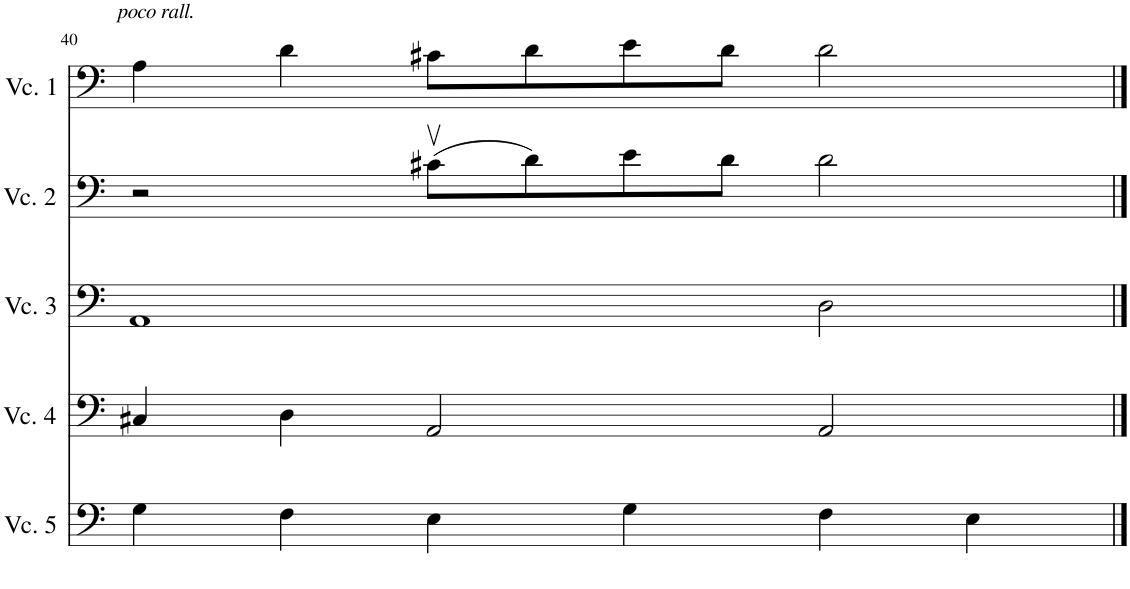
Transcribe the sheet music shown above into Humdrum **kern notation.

**kern	**kern	**kern	**kern	**kern
*part5	*part4	*part3	*part2	*part1
*staff5	*staff4	*staff3	*staff2	*staff1
*I"Cello 5	*I"Cello 4	*I"Cello 3	*I"Cello 2	*I"Cello 1
!!LO:PB:g=z
*clefF4	*clefF4	*clefF4	*clefF4	*clefF4
*k[]	*k[]	*k[]	*k[]	*k[]
*M3/2	*M3/2	*M3/2	*M3/2	*M3/2
=40	=40	=40	=40	=40
!	!	!	!	!LO:TX:a:i:t=poco rall.
4G\	4C#X/	1AA	2r	4A\
4F\	4D\	.	.	4d\
4E\	2AA/	.	(8c#Xv\L	8c#X\L
.	.	.	8d\)	8d\
4G\	.	.	8e\	8e\
.	.	.	8d\J	8d\J
4F\	2AA/	2D\	2d\	2d\
4E\	.	.	.	.
==	==	==	==	==
*-	*-	*-	*-	*-
